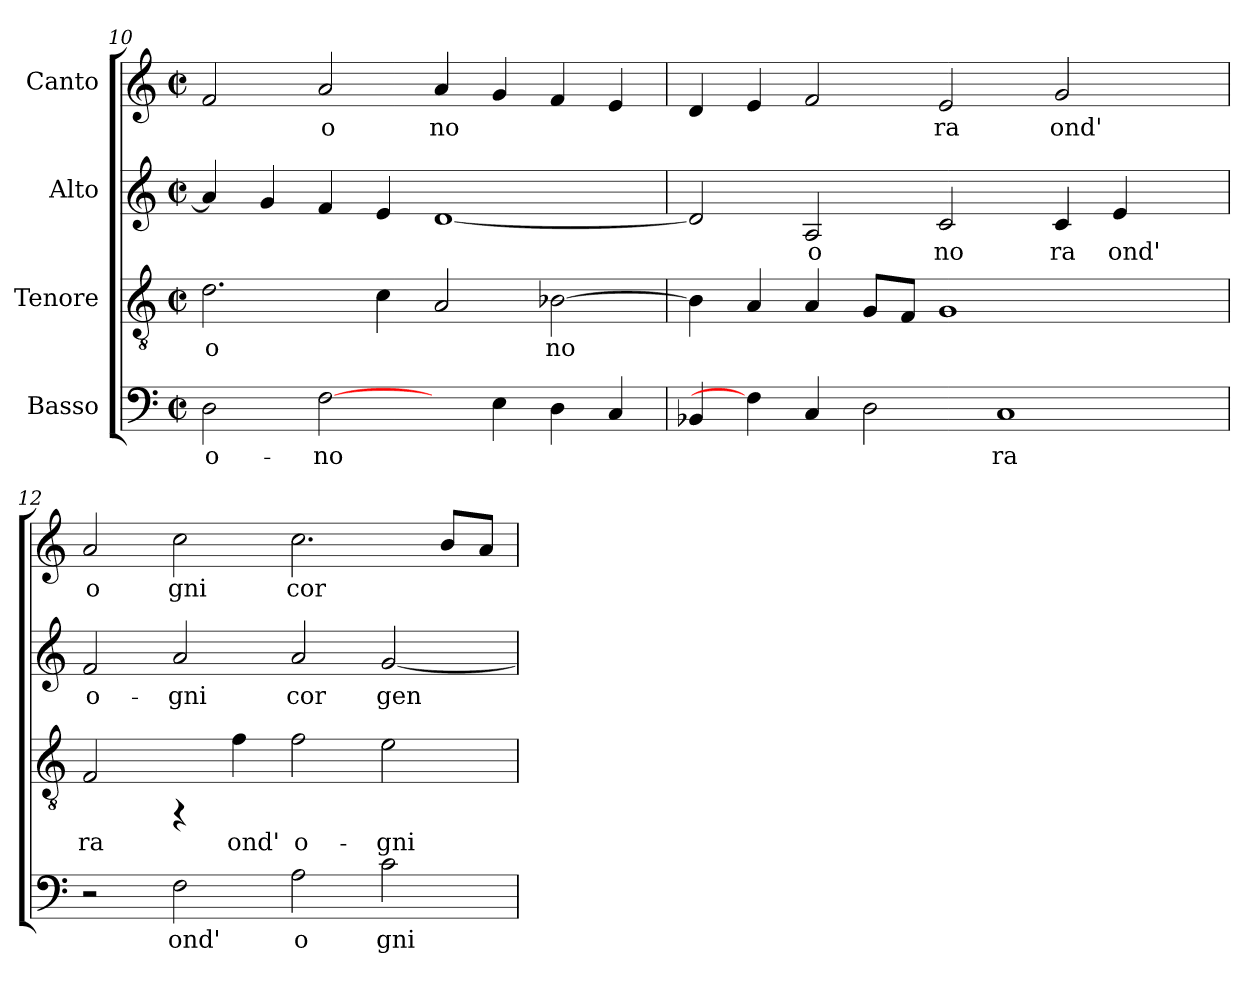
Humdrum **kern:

**kern	**text	**kern	**text	**kern	**text	**kern	**text
*part4	*part4	*part3	*part3	*part2	*part2	*part1	*part1
*staff4	*staff4	*staff3	*staff3	*staff2	*staff2	*staff1	*staff1
*I"Basso	*	*I"Tenore	*	*I"Alto	*	*I"Canto	*
*clefF4	*	*clefGv2	*	*clefG2	*	*clefG2	*
*k[]	*	*k[]	*	*k[]	*	*k[]	*
*C:	*	*C:	*	*C:	*	*C:	*
*M2/2	*	*M2/2	*	*M2/2	*	*M2/2	*
*met(c|)	*	*met(c|)	*	*met(c|)	*	*met(c|)	*
=10	=10	=10	=10	=10	=10	=10	=10
!	!LO:LY:b:cj	!	!LO:LY:b:cj	!	!LO:LY:b:cj	!	!LO:LY:b:cj
2D\	o-	2.d\	o	4a/]	.	2f/	.
!	!	!	!	!	!LO:LY:b:cj	!	!
.	.	.	.	4g/	.	.	.
!	!LO:LY:b:cj	!	!	!	!LO:LY:b:cj	!	!LO:LY:b:cj
[2F\	-no-	.	.	4f/	.	2a/	o
!	!	!	!LO:LY:b:cj	!	!LO:LY:b:cj	!	!
.	.	4c\	.	4e/	.	.	.
!	!	!	!LO:LY:b:cj	!	!LO:LY:b:cj	!	!LO:LY:b:cj
4ryy	.	2A/	.	[<1d	.	4a/	no
!	!LO:LY:b:cj	!	!	!	!	!	!LO:LY:b:cj
4E\	--	.	.	.	.	4g/	.
!	!LO:LY:b:cj	!	!LO:LY:b:cj	!	!	!	!LO:LY:b:cj
4D\	--	[>2B-X\	no	.	.	4f/	.
!	!LO:LY:b:cj	!	!	!	!	!	!LO:LY:b:cj
4C/	--	.	.	.	.	4e/	.
=11	=11	=11	=11	=11	=11	=11	=11
!	!LO:LY:b:cj	!	!LO:LY:b:cj	!	!LO:LY:b:cj	!	!LO:LY:b:cj
4BB-X/	--	4B-\]	.	2d/]	.	4d/	.
!	!	!	!LO:LY:b:cj	!	!	!	!LO:LY:b:cj
4F\]	.	4A/	.	.	.	4e/	.
!	!LO:LY:b:cj	!	!LO:LY:b:cj	!	!LO:LY:b:cj	!	!LO:LY:b:cj
4C/	--	4A/	.	2A/	o	2f/	.
!	!LO:LY:b:cj	!	!LO:LY:b:cj	!	!	!	!
2D\	--	8G/L	.	.	.	.	.
!	!	!	!LO:LY:b:cj	!	!	!	!
.	.	8F/J	.	.	.	.	.
!	!	!	!LO:LY:b:cj	!	!LO:LY:b:cj	!	!LO:LY:b:cj
.	.	1G	.	2c/	no	2e/	ra
!	!LO:LY:b:cj	!	!	!	!	!	!
1C	-ra	.	.	.	.	.	.
!	!	!	!	!	!LO:LY:b:cj	!	!LO:LY:b:cj
.	.	.	.	4c/	ra	2g/	ond'
!	!	!	!	!	!LO:LY:b:cj	!	!
.	.	.	.	4e/	ond'	.	.
.	.	4ryy	.	4ryy	.	4ryy	.
!!LO:PB:g=z
=12	=12	=12	=12	=12	=12	=12	=12
!	!	!	!LO:LY:b:cj	!	!LO:LY:b:cj	!	!LO:LY:b:cj
2r	.	2F/	ra	2f/	o-	2a/	o
!	!LO:LY:b:cj	!	!	!	!LO:LY:b:cj	!	!LO:LY:b:cj
2F\	ond'	4rFF	.	2a/	-gni	2cc\	gni
!	!	!	!LO:LY:b:cj	!	!	!	!
.	.	4f\	ond'	.	.	.	.
!	!LO:LY:b:cj	!	!LO:LY:b:cj	!	!LO:LY:b:cj	!	!LO:LY:b:cj
2A\	o	2f\	o-	2a/	cor	2.cc\	cor
!	!LO:LY:b:cj	!	!LO:LY:b:cj	!	!LO:LY:b:cj	!	!
2c\	gni	2e\	-gni	[<2g/	gen-	.	.
!	!	!	!	!	!	!	!LO:LY:b:cj
.	.	.	.	.	.	8b/L	.
!	!	!	!	!	!	!	!LO:LY:b:cj
.	.	.	.	.	.	8a/J	.
=	=	=	=	=	=	=	=
*-	*-	*-	*-	*-	*-	*-	*-
